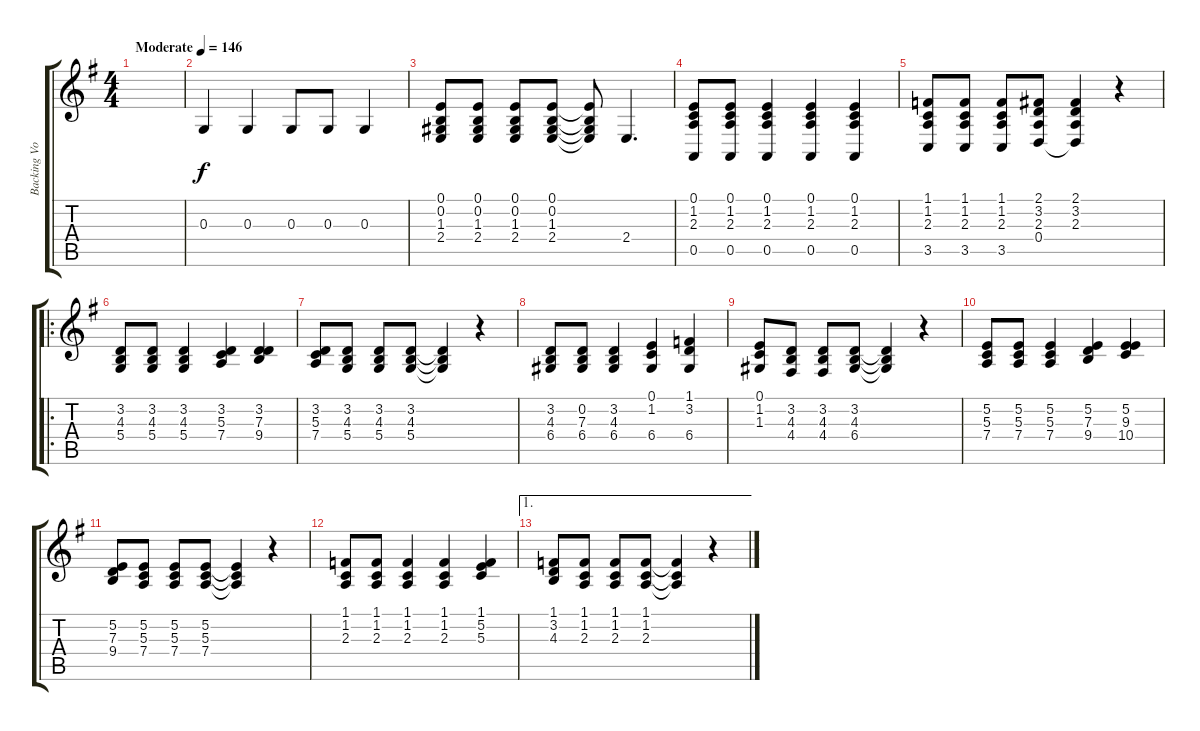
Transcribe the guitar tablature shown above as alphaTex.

\track ("Backing Vocals" "Backing Vo") {instrument tenorsax}
\staff {score tabs}
\tuning (E4 B3 G3 D3 A2 E2) {hide}
\ts (4 4)
\tempo (146 "Moderate")
\clef g2
\ks g
|
0.3.4 0.3.4 0.3.8 0.3.8 0.3.4 |
(0.1 0.2 1.3 2.4).8 (0.1 0.2 1.3 2.4).8 (0.1 0.2 1.3 2.4).8 (0.1 0.2 1.3 2.4).8 (0.1{t} 0.2{t} 1.3{t} 2.4{t}).8 2.4.4{d} |
(0.1 1.2 2.3 0.5).8 (0.1 1.2 2.3 0.5).8 (0.1 1.2 2.3 0.5).4 (0.1 1.2 2.3 0.5).4 (0.1 1.2 2.3 0.5).4 |
(1.1 1.2 2.3 3.5).8 (1.1 1.2 2.3 3.5).8 (1.1 1.2 2.3 3.5).8 (2.1 3.2 2.3 0.4).8 (2.1 3.2 2.3 0.4{t}).4 r.4 |
\ro
(3.2 4.3 5.4).8 (3.2 4.3 5.4).8 (3.2 4.3 5.4).4 (3.2 5.3 7.4).4 (3.2 7.3 9.4).4 |
(3.2 5.3 7.4).8 (3.2 4.3 5.4).8 (3.2 4.3 5.4).8 (3.2 4.3 5.4).8 (3.2{t} 4.3{t} 5.4{t}).4 r.4 |
(3.2 4.3 6.4).8 (0.2 7.3 6.4).8 (3.2 4.3 6.4).4 (0.1 1.2 6.4).4 (1.1 3.2 6.4).4 |
(0.1 1.2 1.3).8 (3.2 4.3 4.4).8 (3.2 4.3 4.4).8 (3.2 4.3 6.4).8 (3.2{t} 4.3{t} 6.4{t}).4 r.4 |
(5.2 5.3 7.4).8 (5.2 5.3 7.4).8 (5.2 5.3 7.4).4 (5.2 7.3 9.4).4 (5.2 9.3 10.4).4 |
(5.2 7.3 9.4).8 (5.2 5.3 7.4).8 (5.2 5.3 7.4).8 (5.2 5.3 7.4).8 (5.2{t} 5.3{t} 7.4{t}).4 r.4 |
(1.1 1.2 2.3).8 (1.1 1.2 2.3).8 (1.1 1.2 2.3).4 (1.1 1.2 2.3).4 (1.1 5.2 5.3).4 |
\ae 1
(1.1 3.2 4.3).8 (1.1 1.2 2.3).8 (1.1 1.2 2.3).8 (1.1 1.2 2.3).8 (1.1{t} 1.2{t} 2.3{t}).4 r.4
